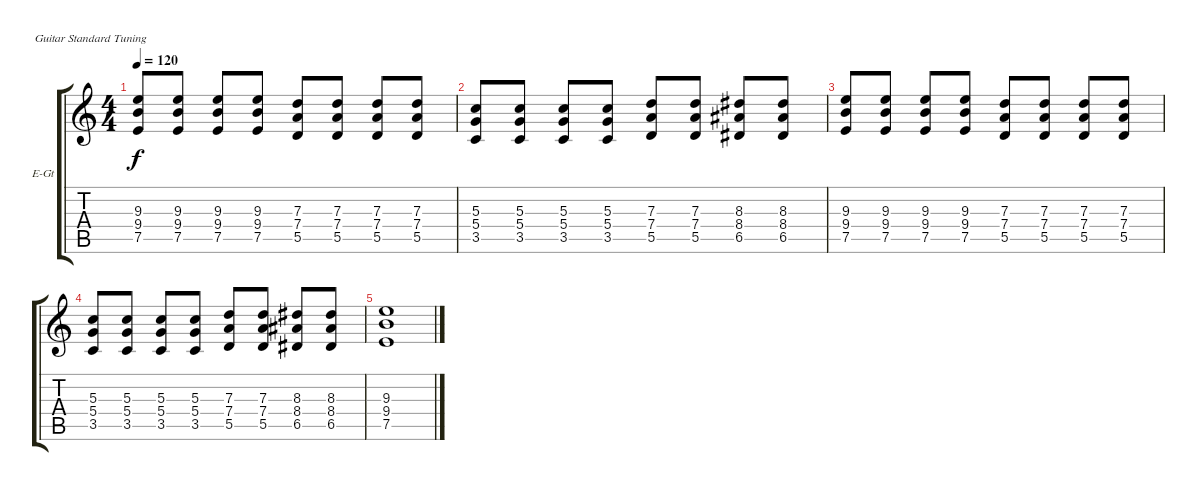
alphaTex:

\defaultSystemsLayout 4
\bracketExtendMode groupsimilarinstruments
\firstSystemTrackNameOrientation horizontal
\otherSystemsTrackNameOrientation horizontal
\track ("Electric Guitar" "E-Gt") {instrument distortionguitar}
\staff {score tabs}
\tuning (E4 B3 G3 D3 A2 E2)
\ts (4 4)
\tempo 120
\clef g2
\scale
0.333333
\ks c
(9.3 9.4 7.5).8{dy f} (9.3 9.4 7.5).8 (9.3 9.4 7.5).8 (9.3 9.4 7.5).8 (7.3 7.4 5.5).8 (7.3 7.4 5.5).8 (7.3 7.4 5.5).8 (7.3 7.4 5.5).8 |
\scale
0.333333 (5.3 5.4 3.5).8 (5.3 5.4 3.5).8 (5.3 5.4 3.5).8 (5.3 5.4 3.5).8 (7.3 7.4 5.5).8 (7.3 7.4 5.5).8 (8.3 8.4 6.5).8 (8.3 8.4 6.5).8 |
\scale
0.333333 (9.3 9.4 7.5).8 (9.3 9.4 7.5).8 (9.3 9.4 7.5).8 (9.3 9.4 7.5).8 (7.3 7.4 5.5).8 (7.3 7.4 5.5).8 (7.3 7.4 5.5).8 (7.3 7.4 5.5).8 |
\scale
0.333333 (5.3 5.4 3.5).8 (5.3 5.4 3.5).8 (5.3 5.4 3.5).8 (5.3 5.4 3.5).8 (7.3 7.4 5.5).8 (7.3 7.4 5.5).8 (8.3 8.4 6.5).8 (8.3 8.4 6.5).8 |
(9.3 9.4 7.5).1
